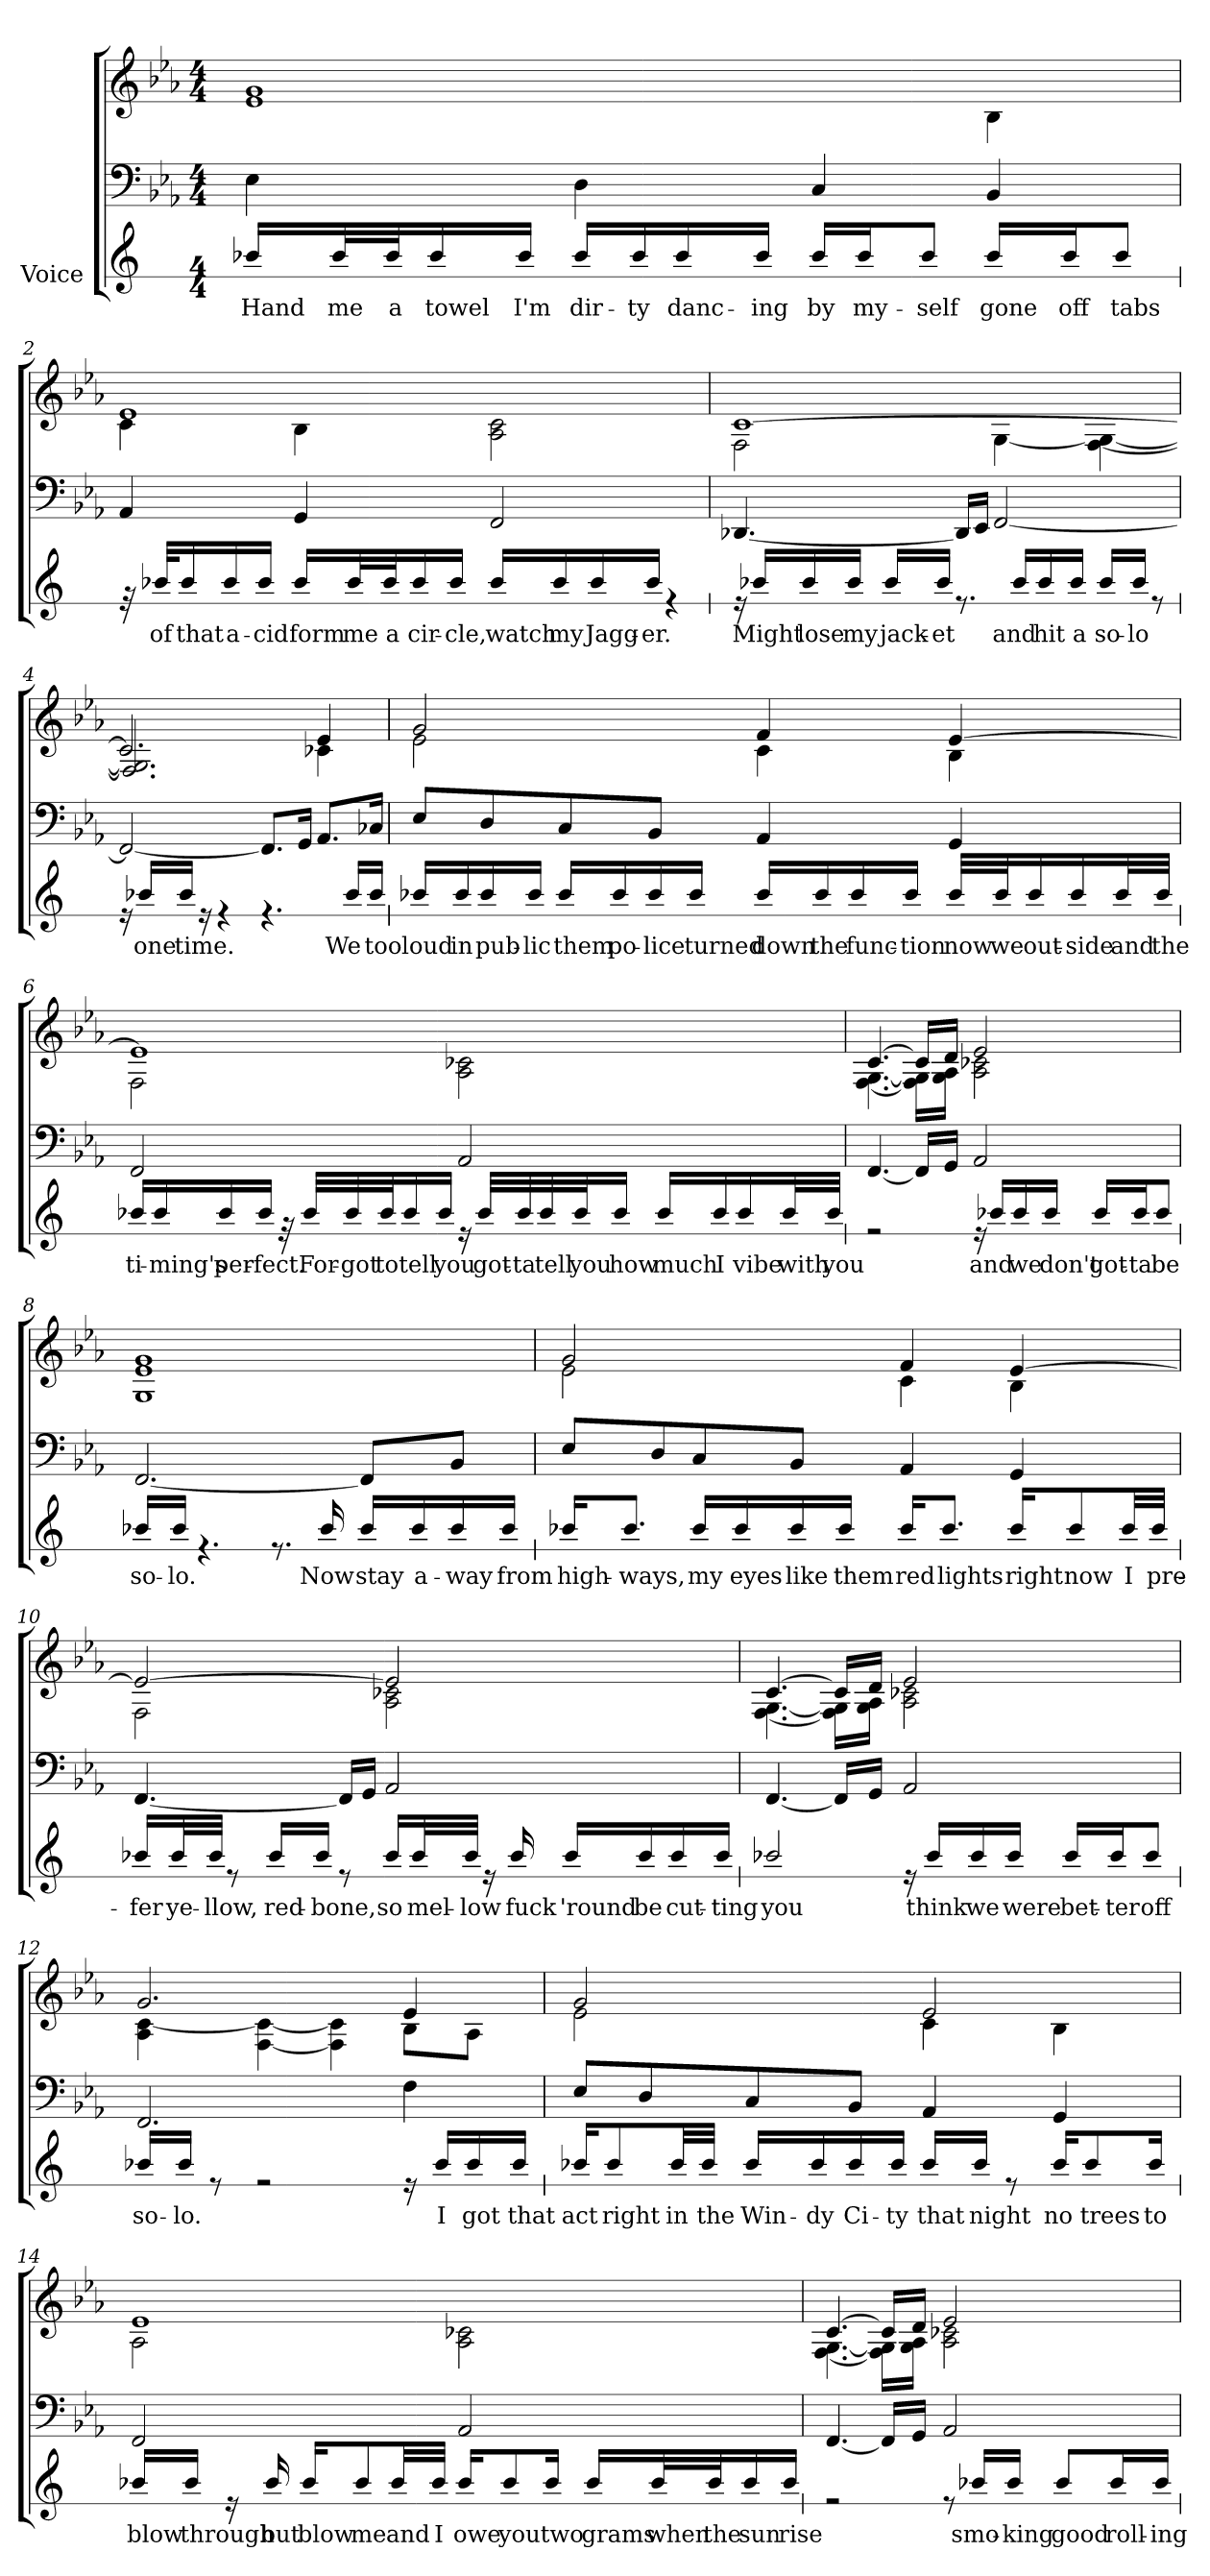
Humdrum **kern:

**kern	**text	**kern	**kern
*part2	*part2	*part1	*part1
*staff3	*staff3	*staff2	*staff1
*I"Voice	*	*	*
*stria1	*	*	*
*clefG2	*	*clefF4	*clefG2
*k[]	*	*k[b-e-a-]	*k[b-e-a-]
*M4/4	*	*M4/4	*M4/4
*MM80	*	*MM80	*MM80
=1	=1	=1	=1
!	!LO:LY:b	!	!
*	*	*	*^
16b-Xi/LL	Hand	4E-\	1e- 1g	2.ryy
!	!LO:LY:b	!	!	!
32b-i/L	me	.	.	.
!	!LO:LY:b	!	!	!
32b-i/J	a	.	.	.
!	!LO:LY:b	!	!	!
16b-i/	towel	.	.	.
!	!LO:LY:b	!	!	!
16b-i/JJ	I'm	.	.	.
!	!LO:LY:b	!	!	!
16b-i/LL	dir-	4D\	.	.
!	!LO:LY:b	!	!	!
16b-i/	-ty	.	.	.
!	!LO:LY:b	!	!	!
16b-i/	danc-	.	.	.
!	!LO:LY:b	!	!	!
16b-i/JJ	-ing	.	.	.
!	!LO:LY:b	!	!	!
16b-i/LL	by	4C/	.	.
!	!LO:LY:b	!	!	!
16b-i/J	my-	.	.	.
!	!LO:LY:b	!	!	!
8b-i/J	-self	.	.	.
!	!LO:LY:b	!	!	!
16b-i/LL	gone	4BB-/	.	4B-\
!	!LO:LY:b	!	!	!
16b-i/J	off	.	.	.
!	!LO:LY:b	!	!	!
8b-i/J	tabs	.	.	.
!!LO:LB:g=z	!!
=2	=2	=2	=2	=2
32r	.	4AA-/	1e-	4c\
!	!LO:LY:b	!	!	!
32b-Xi/KLL	of	.	.	.
!	!LO:LY:b	!	!	!
16b-i/	that	.	.	.
!	!LO:LY:b	!	!	!
16b-i/	a-	.	.	.
!	!LO:LY:b	!	!	!
16b-i/JJ	-cid	.	.	.
!	!LO:LY:b	!	!	!
16b-i/LL	form	4GG/	.	4B-\
!	!LO:LY:b	!	!	!
32b-i/L	me	.	.	.
!	!LO:LY:b	!	!	!
32b-i/J	a	.	.	.
!	!LO:LY:b	!	!	!
16b-i/	cir-	.	.	.
!	!LO:LY:b	!	!	!
16b-i/JJ	-cle,	.	.	.
!	!LO:LY:b	!	!	!
16b-i/LL	watch	2FF/	.	2A-\ 2c\
!	!LO:LY:b	!	!	!
16b-i/	my	.	.	.
!	!LO:LY:b	!	!	!
16b-i/	Jagg-	.	.	.
!	!LO:LY:b	!	!	!
16b-i/JJ	-er.	.	.	.
4r	.	.	.	.
=3	=3	=3	=3	=3
16r	.	[4.DD-X/	[1c	2F\
!	!LO:LY:b	!	!	!
16b-Xi/LL	Might	.	.	.
!	!LO:LY:b	!	!	!
16b-i/	lose	.	.	.
!	!LO:LY:b	!	!	!
16b-i/JJ	my	.	.	.
!	!LO:LY:b	!	!	!
16b-i/LL	jack-	.	.	.
!	!LO:LY:b	!	!	!
16b-i/JJ	-et	.	.	.
8.r	.	16DD-/LL]	.	.
.	.	16EE-/JJ	.	.
.	.	[2FF/	.	[4G\
!	!LO:LY:b	!	!	!
16b-i/LL	and	.	.	.
!	!LO:LY:b	!	!	!
16b-i/	hit	.	.	.
!	!LO:LY:b	!	!	!
16b-i/JJ	a	.	.	.
!	!LO:LY:b	!	!	!
16b-i/LL	so-	.	.	[4F\ 4G\_
!	!LO:LY:b	!	!	!
16b-i/JJ	-lo	.	.	.
8r	.	.	.	.
!!LO:LB:g=z	!!
=4	=4	=4	=4	=4
16r	.	2FF/_	2.c/]	2.F/] 2.G/]
!	!LO:LY:b	!	!	!
16b-Xi/LL	one	.	.	.
!	!LO:LY:b	!	!	!
16b-i/JJ	time.	.	.	.
16r	.	.	.	.
4r	.	.	.	.
4.r	.	8.FF/L]	.	.
.	.	16GG/Jk	.	.
.	.	8.AA-/L	4e-/	4c-X\
!	!LO:LY:b	!	!	!
16b-i/LL	We	.	.	.
!	!LO:LY:b	!	!	!
16b-i/JJ	too	16C-X/Jk	.	.
=5	=5	=5	=5	=5
!	!LO:LY:b	!	!	!
16b-Xi/LL	loud	8E-/L	2g/	2e-\
!	!LO:LY:b	!	!	!
16b-i/	in	.	.	.
!	!LO:LY:b	!	!	!
16b-i/	pub-	8D/	.	.
!	!LO:LY:b	!	!	!
16b-i/JJ	-lic	.	.	.
!	!LO:LY:b	!	!	!
16b-i/LL	them	8C/	.	.
!	!LO:LY:b	!	!	!
16b-i/	po-	.	.	.
!	!LO:LY:b	!	!	!
16b-i/	-lice	8BB-/J	.	.
!	!LO:LY:b	!	!	!
16b-i/JJ	turned	.	.	.
!	!LO:LY:b	!	!	!
16b-i/LL	down	4AA-/	4f/	4c\
!	!LO:LY:b	!	!	!
16b-i/	the	.	.	.
!	!LO:LY:b	!	!	!
16b-i/	func-	.	.	.
!	!LO:LY:b	!	!	!
16b-i/JJ	-tion	.	.	.
!	!LO:LY:b	!	!	!
32b-i/LLL	now	4GG/	[4e-/	4B-\
!	!LO:LY:b	!	!	!
32b-i/J	we	.	.	.
!	!LO:LY:b	!	!	!
16b-i/	out-	.	.	.
!	!LO:LY:b	!	!	!
16b-i/	-side	.	.	.
!	!LO:LY:b	!	!	!
32b-i/L	and	.	.	.
!	!LO:LY:b	!	!	!
32b-i/JJJ	the	.	.	.
!!LO:LB:g=z	!!
=6	=6	=6	=6	=6
!	!LO:LY:b	!	!	!
16b-Xi/LL	ti-	2FF/	1e-]	2F\
!	!LO:LY:b	!	!	!
16b-i/	-ming's	.	.	.
!	!LO:LY:b	!	!	!
16b-i/	per-	.	.	.
!	!LO:LY:b	!	!	!
16b-i/JJ	-fect.	.	.	.
32r	.	.	.	.
!	!LO:LY:b	!	!	!
32b-i/LLL	For-	.	.	.
!	!LO:LY:b	!	!	!
32b-i/	-got	.	.	.
!	!LO:LY:b	!	!	!
32b-i/J	to	.	.	.
!	!LO:LY:b	!	!	!
16b-i/	tell	.	.	.
!	!LO:LY:b	!	!	!
16b-i/JJ	you	.	.	.
16r	.	2AA-/	.	2A-\ 2c-X\
!	!LO:LY:b	!	!	!
32b-i/LLL	got-	.	.	.
!	!LO:LY:b	!	!	!
32b-i/	-ta	.	.	.
!	!LO:LY:b	!	!	!
32b-i/	tell	.	.	.
!	!LO:LY:b	!	!	!
32b-i/J	you	.	.	.
!	!LO:LY:b	!	!	!
16b-i/JJ	how	.	.	.
!	!LO:LY:b	!	!	!
16b-i/LL	much	.	.	.
!	!LO:LY:b	!	!	!
16b-i/	I	.	.	.
!	!LO:LY:b	!	!	!
16b-i/	vibe	.	.	.
!	!LO:LY:b	!	!	!
32b-i/L	with	.	.	.
!	!LO:LY:b	!	!	!
32b-i/JJJ	you	.	.	.
!!LO:PB:g=z	!!
=7	=7	=7	=7	=7
2r	.	[4.FF/	[4.c/	[4.F\ [4.G\
.	.	16FF/LL]	16c/LL]	16F\] 16G\]LL
.	.	16GG/JJ	16d/JJ	16G\ 16A-\JJ
16r	.	2AA-/	2e-/	2A-\ 2c-X\
!	!LO:LY:b	!	!	!
16b-Xi/LL	and	.	.	.
!	!LO:LY:b	!	!	!
16b-i/	we	.	.	.
!	!LO:LY:b	!	!	!
16b-i/JJ	don't	.	.	.
!	!LO:LY:b	!	!	!
16b-i/LL	got-	.	.	.
!	!LO:LY:b	!	!	!
16b-i/J	-ta	.	.	.
!	!LO:LY:b	!	!	!
8b-i/J	be	.	.	.
=8	=8	=8	=8	=8
!	!LO:LY:b	!	!	!
16b-Xi/LL	so-	[2.FF/	1e- 1g	1G
!	!LO:LY:b	!	!	!
16b-i/JJ	-lo.	.	.	.
4.r	.	.	.	.
8.r	.	.	.	.
!	!LO:LY:b	!	!	!
16b-i/	Now	.	.	.
!	!LO:LY:b	!	!	!
16b-i/LL	stay	8FF/L]	.	.
!	!LO:LY:b	!	!	!
16b-i/	a-	.	.	.
!	!LO:LY:b	!	!	!
16b-i/	-way	8BB-/J	.	.
!	!LO:LY:b	!	!	!
16b-i/JJ	from	.	.	.
!!LO:LB:g=z	!!
=9	=9	=9	=9	=9
!	!LO:LY:b	!	!	!
16b-Xi/KL	high-	8E-/L	2g/	2e-\
!	!LO:LY:b	!	!	!
8.b-i/J	-ways,	.	.	.
.	.	8D/	.	.
!	!LO:LY:b	!	!	!
16b-i/LL	my	8C/	.	.
!	!LO:LY:b	!	!	!
16b-i/	eyes	.	.	.
!	!LO:LY:b	!	!	!
16b-i/	like	8BB-/J	.	.
!	!LO:LY:b	!	!	!
16b-i/JJ	them	.	.	.
!	!LO:LY:b	!	!	!
16b-i/KL	red	4AA-/	4f/	4c\
!	!LO:LY:b	!	!	!
8.b-i/J	lights	.	.	.
!	!LO:LY:b	!	!	!
16b-i/KL	right	4GG/	[4e-/	4B-\
!	!LO:LY:b	!	!	!
8b-i/	now	.	.	.
!	!LO:LY:b	!	!	!
32b-i/LL	I	.	.	.
!	!LO:LY:b	!	!	!
32b-i/JJJ	pre-	.	.	.
=10	=10	=10	=10	=10
!	!LO:LY:b	!	!	!
16b-Xi/LL	-fer	[4.FF/	2e-/_	2F\
!	!LO:LY:b	!	!	!
32b-i/L	ye-	.	.	.
!	!LO:LY:b	!	!	!
32b-i/JJJ	-llow,	.	.	.
8r	.	.	.	.
!	!LO:LY:b	!	!	!
16b-i/LL	red-	.	.	.
!	!LO:LY:b	!	!	!
16b-i/JJ	-bone,	.	.	.
8r	.	16FF/LL]	.	.
.	.	16GG/JJ	.	.
!	!LO:LY:b	!	!	!
16b-i/LL	so	2AA-/	2e-/]	2A-\ 2c-X\
!	!LO:LY:b	!	!	!
32b-i/L	mel-	.	.	.
!	!LO:LY:b	!	!	!
32b-i/JJJ	-low	.	.	.
16r	.	.	.	.
!	!LO:LY:b	!	!	!
16b-i/	fuck	.	.	.
!	!LO:LY:b	!	!	!
16b-i/LL	'round	.	.	.
!	!LO:LY:b	!	!	!
16b-i/	be	.	.	.
!	!LO:LY:b	!	!	!
16b-i/	cut-	.	.	.
!	!LO:LY:b	!	!	!
16b-i/JJ	-ting	.	.	.
!!LO:LB:g=z	!!
=11	=11	=11	=11	=11
!	!LO:LY:b	!	!	!
2b-Xi/	you	[4.FF/	[4.c/	[4.F\ [4.G\
.	.	16FF/LL]	16c/LL]	16F\] 16G\]LL
.	.	16GG/JJ	16d/JJ	16G\ 16A-\JJ
16r	.	2AA-/	2e-/	2A-\ 2c-X\
!	!LO:LY:b	!	!	!
16b-i/LL	think	.	.	.
!	!LO:LY:b	!	!	!
16b-i/	we	.	.	.
!	!LO:LY:b	!	!	!
16b-i/JJ	were	.	.	.
!	!LO:LY:b	!	!	!
16b-i/LL	bet-	.	.	.
!	!LO:LY:b	!	!	!
16b-i/J	-ter	.	.	.
!	!LO:LY:b	!	!	!
8b-i/J	off	.	.	.
=12	=12	=12	=12	=12
!	!LO:LY:b	!	!	!
16b-Xi/LL	so-	2.FF/	2.g/	4A-\ [4c\
!	!LO:LY:b	!	!	!
16b-i/JJ	-lo.	.	.	.
8r	.	.	.	.
2r	.	.	.	[4F\ 4c\_
.	.	.	.	4F\] 4c\]
16r	.	4F\	4e-/	8B-\L
!	!LO:LY:b	!	!	!
16b-i/LL	I	.	.	.
!	!LO:LY:b	!	!	!
16b-i/	got	.	.	8A-\J
!	!LO:LY:b	!	!	!
16b-i/JJ	that	.	.	.
!!LO:LB:g=z	!!
=13	=13	=13	=13	=13
!	!LO:LY:b	!	!	!
16b-Xi/KL	act	8E-/L	2g/	2e-\
!	!LO:LY:b	!	!	!
8b-i/	right	.	.	.
.	.	8D/	.	.
!	!LO:LY:b	!	!	!
32b-i/LL	in	.	.	.
!	!LO:LY:b	!	!	!
32b-i/JJJ	the	.	.	.
!	!LO:LY:b	!	!	!
16b-i/LL	Win-	8C/	.	.
!	!LO:LY:b	!	!	!
16b-i/	-dy	.	.	.
!	!LO:LY:b	!	!	!
16b-i/	Ci-	8BB-/J	.	.
!	!LO:LY:b	!	!	!
16b-i/JJ	-ty	.	.	.
!	!LO:LY:b	!	!	!
16b-i/LL	that	4AA-/	2e-/	4c\
!	!LO:LY:b	!	!	!
16b-i/JJ	night	.	.	.
8r	.	.	.	.
!	!LO:LY:b	!	!	!
16b-i/KL	no	4GG/	.	4B-\
!	!LO:LY:b	!	!	!
8b-i/	trees	.	.	.
!	!LO:LY:b	!	!	!
16b-i/Jk	to	.	.	.
=14	=14	=14	=14	=14
!	!LO:LY:b	!	!	!
16b-Xi/LL	blow	2FF/	1e-	2A-\
!	!LO:LY:b	!	!	!
16b-i/JJ	through	.	.	.
16r	.	.	.	.
!	!LO:LY:b	!	!	!
16b-i/	but	.	.	.
!	!LO:LY:b	!	!	!
16b-i/KL	blow	.	.	.
!	!LO:LY:b	!	!	!
8b-i/	me	.	.	.
!	!LO:LY:b	!	!	!
32b-i/LL	and	.	.	.
!	!LO:LY:b	!	!	!
32b-i/JJJ	I	.	.	.
!	!LO:LY:b	!	!	!
16b-i/KL	owe	2AA-/	.	2A-\ 2c-X\
!	!LO:LY:b	!	!	!
8b-i/	you	.	.	.
!	!LO:LY:b	!	!	!
16b-i/Jk	two	.	.	.
!	!LO:LY:b	!	!	!
16b-i/LL	grams	.	.	.
!	!LO:LY:b	!	!	!
32b-i/L	when	.	.	.
!	!LO:LY:b	!	!	!
32b-i/J	the	.	.	.
!	!LO:LY:b	!	!	!
16b-i/	sun	.	.	.
!	!LO:LY:b	!	!	!
16b-i/JJ	rise	.	.	.
!!LO:LB:g=z	!!
=15	=15	=15	=15	=15
2r	.	[4.FF/	[4.c/	[4.F\ [4.G\
.	.	16FF/LL]	16c/LL]	16F\] 16G\]LL
.	.	16GG/JJ	16d/JJ	16G\ 16A-\JJ
8r	.	2AA-/	2e-/	2A-\ 2c-X\
!	!LO:LY:b	!	!	!
16b-Xi/LL	smo-	.	.	.
!	!LO:LY:b	!	!	!
16b-i/JJ	-king	.	.	.
!	!LO:LY:b	!	!	!
8b-i/L	good	.	.	.
!	!LO:LY:b	!	!	!
16b-i/L	roll-	.	.	.
!	!LO:LY:b	!	!	!
16b-i/JJ	-ing	.	.	.
*	*	*	*v	*v
=	=	=	=
*-	*-	*-	*-
